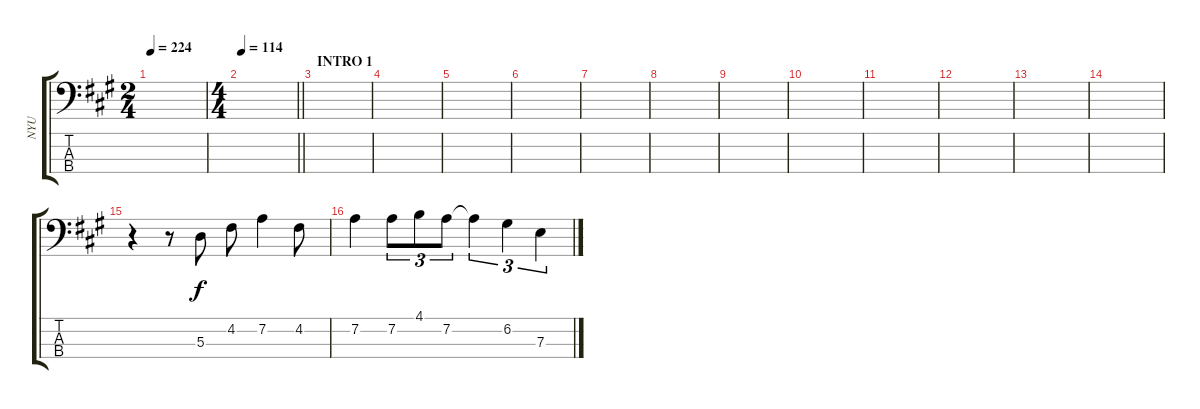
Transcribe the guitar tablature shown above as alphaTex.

\track ("NYU" "NYU") {instrument electricbasspick}
\staff {score tabs}
\tuning (G2 D2 A1 E1) {hide}
\ts (2 4)
\tempo 224
\clef f4
\ks a
|
\ts (4 4)
\tempo 114
\barLineRight lightlight
|
\section ("" "INTRO 1")
|
|
|
|
|
|
|
|
|
|
|
|
r.4 r.8 5.3.8 4.2.8 7.2.4 4.2.8 |
7.2.4 7.2.8{tu (3 2)} 4.1.8{tu (3 2)} 7.2.8{tu (3 2)} 7.2{t}.4{tu (3 2)} 6.2.4{tu (3 2)} 7.3.4{tu (3 2)}
